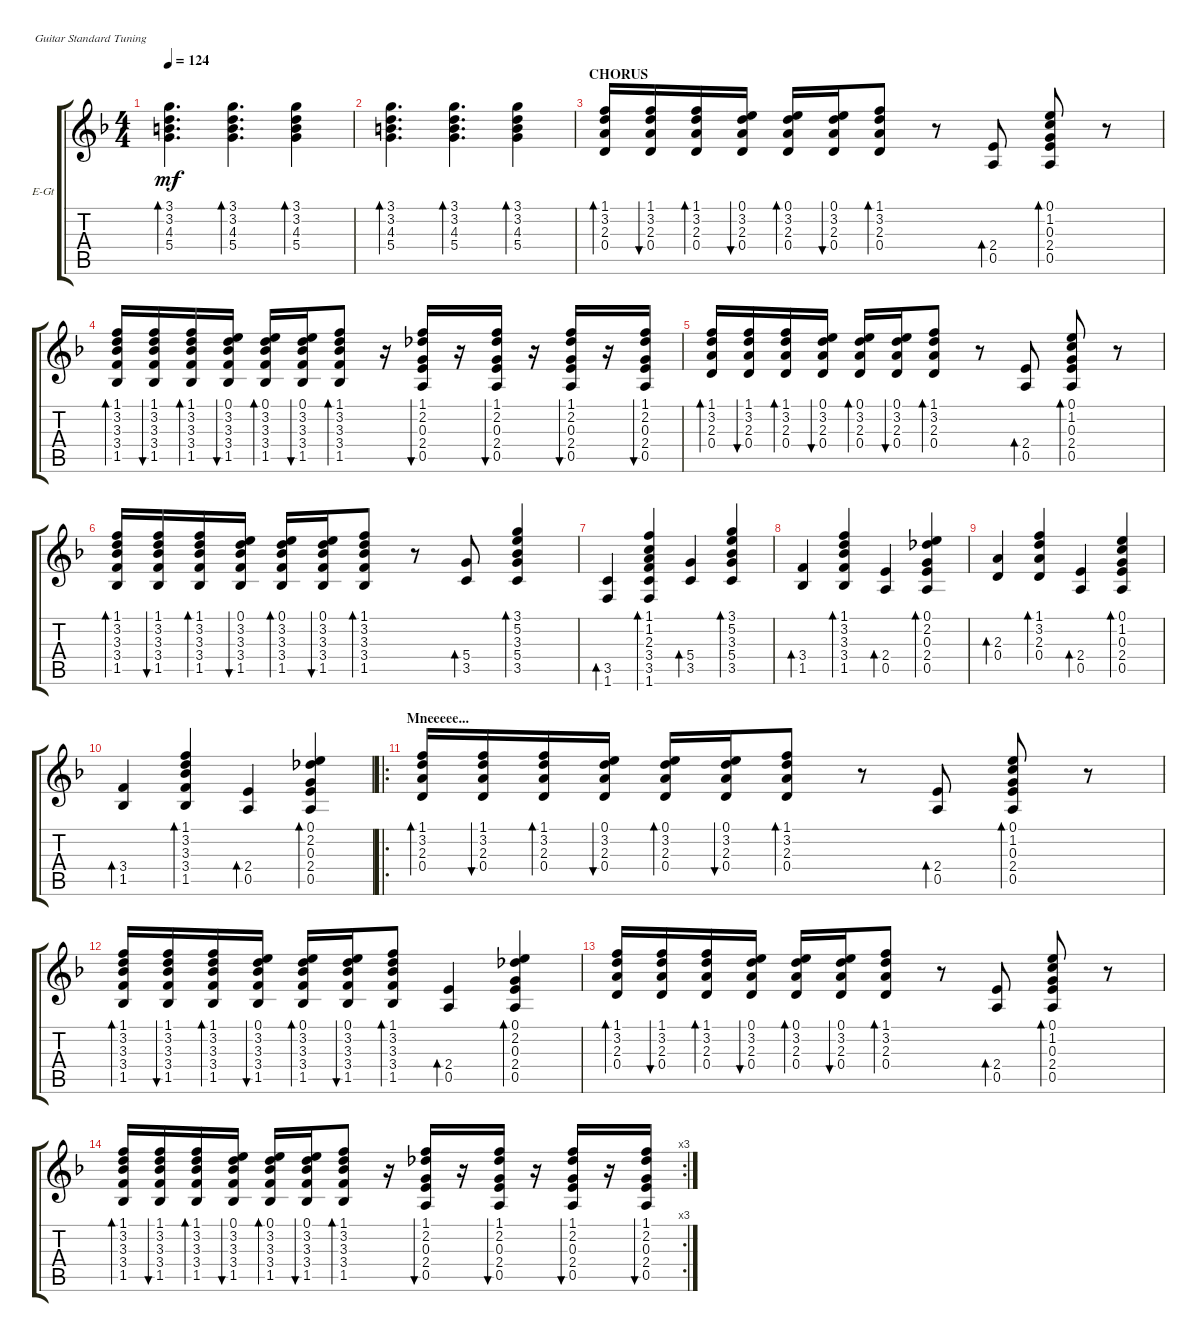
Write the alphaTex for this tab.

\defaultSystemsLayout 4
\bracketExtendMode groupsimilarinstruments
\firstSystemTrackNameOrientation horizontal
\otherSystemsTrackNameOrientation horizontal
\track ("Electric Guitar" "E-Gt") {instrument electricguitarclean}
\staff {score tabs}
\tuning (E4 B3 G3 D3 A2 E2)
\ts (4 4)
\tempo 124
\clef g2
\ks dminor
(5.4 4.3 3.2 3.1).4{d bd 30 dy mf} (5.4 4.3 3.2 3.1).4{d bd 30} (5.4 4.3 3.2 3.1).4{bd 30} |
(5.4 4.3 3.2 3.1).4{d bd 30} (5.4 4.3 3.2 3.1).4{d bd 30} (5.4 4.3 3.2 3.1).4{bd 30} |
\section ("" "CHORUS")
(0.4 2.3 3.2 1.1).16{bd 30} (0.4 2.3 3.2 1.1).16{bu 30} (0.4 2.3 3.2 1.1).16{bd 30} (0.4 2.3 3.2 0.1).16{bu 30} (0.4 2.3 3.2 0.1).16{bd 30} (0.4 2.3 3.2 0.1).16{bu 30} (0.4 2.3 3.2 1.1).8{bd 30} r.8 (0.5 2.4).8{bd 30} (0.5 2.4 0.3 1.2 0.1).8{bd 30} r.8 |
(3.4 3.3 3.2 1.1 1.5).16{bd 30} (3.4 3.3 3.2 1.1 1.5).16{bu 30} (3.4 3.3 3.2 1.1 1.5).16{bd 30} (3.4 3.3 3.2 0.1 1.5).16{bu 30} (3.4 3.3 3.2 0.1 1.5).16{bd 30} (3.4 3.3 3.2 0.1 1.5).16{bu 30} (3.4 3.3 3.2 1.1 1.5).8{bd 30} r.16 (0.5 2.4 0.3 2.2 1.1).16{bu 30} r.16 (0.5 2.4 0.3 2.2 1.1).16{bu 30} r.16 (0.5 2.4 0.3 2.2 1.1).16{bu 30} r.16 (0.5 2.4 0.3 2.2 1.1).16{bu 30} |
(0.4 2.3 3.2 1.1).16{bd 30} (0.4 2.3 3.2 1.1).16{bu 30} (0.4 2.3 3.2 1.1).16{bd 30} (0.4 2.3 3.2 0.1).16{bu 30} (0.4 2.3 3.2 0.1).16{bd 30} (0.4 2.3 3.2 0.1).16{bu 30} (0.4 2.3 3.2 1.1).8{bd 30} r.8 (0.5 2.4).8{bd 30} (0.5 2.4 0.3 1.2 0.1).8{bd 30} r.8 |
(3.4 3.3 3.2 1.1 1.5).16{bd 30} (3.4 3.3 3.2 1.1 1.5).16{bu 30} (3.4 3.3 3.2 1.1 1.5).16{bd 30} (3.4 3.3 3.2 0.1 1.5).16{bu 30} (3.4 3.3 3.2 0.1 1.5).16{bd 30} (3.4 3.3 3.2 0.1 1.5).16{bu 30} (3.4 3.3 3.2 1.1 1.5).8{bd 30} r.8 (3.5 5.4).8{bd 30} (3.5 5.4 3.3 5.2 3.1).4{bd 30} |
(1.6 3.5).4{bd 30} (1.6 3.5 3.4 2.3 1.2 1.1).4{bd 30} (3.5 5.4).4{bd 30} (3.5 5.4 3.3 5.2 3.1).4{bd 30} |
(1.5 3.4).4{bd 30} (3.4 3.3 3.2 1.1 1.5).4{bd 30} (0.5 2.4).4{bd 30} (0.5 2.4 0.3 2.2 0.1).4{bd 30} |
(0.4 2.3).4{bd 30} (0.4 2.3 3.2 1.1).4{bd 30} (0.5 2.4).4{bd 30} (0.5 2.4 0.3 1.2 0.1).4{bd 30} |
(1.5 3.4).4{bd 30} (3.4 3.3 3.2 1.1 1.5).4{bd 30} (0.5 2.4).4{bd 30} (0.5 2.4 0.3 2.2 0.1).4{bd 30} |
\ro
\section ("" "Mneeeee...")
\scale
0.575251 (0.4 2.3 3.2 1.1).16{bd 30} (0.4 2.3 3.2 1.1).16{bu 30} (0.4 2.3 3.2 1.1).16{bd 30} (0.4 2.3 3.2 0.1).16{bu 30} (0.4 2.3 3.2 0.1).16{bd 30} (0.4 2.3 3.2 0.1).16{bu 30} (0.4 2.3 3.2 1.1).8{bd 30} r.8 (0.5 2.4).8{bd 30} (0.5 2.4 0.3 1.2 0.1).8{bd 30} r.8 |
\scale
0.424749 (3.4 3.3 3.2 1.1 1.5).16{bd 30} (3.4 3.3 3.2 1.1 1.5).16{bu 30} (3.4 3.3 3.2 1.1 1.5).16{bd 30} (3.4 3.3 3.2 0.1 1.5).16{bu 30} (3.4 3.3 3.2 0.1 1.5).16{bd 30} (3.4 3.3 3.2 0.1 1.5).16{bu 30} (3.4 3.3 3.2 1.1 1.5).8{bd 30} (0.5 2.4).4{bd 30} (0.5 2.4 0.3 2.2 0.1).4{bd 30} |
(0.4 2.3 3.2 1.1).16{bd 30} (0.4 2.3 3.2 1.1).16{bu 30} (0.4 2.3 3.2 1.1).16{bd 30} (0.4 2.3 3.2 0.1).16{bu 30} (0.4 2.3 3.2 0.1).16{bd 30} (0.4 2.3 3.2 0.1).16{bu 30} (0.4 2.3 3.2 1.1).8{bd 30} r.8 (0.5 2.4).8{bd 30} (0.5 2.4 0.3 1.2 0.1).8{bd 30} r.8 |
\rc 3
(3.4 3.3 3.2 1.1 1.5).16{bd 30} (3.4 3.3 3.2 1.1 1.5).16{bu 30} (3.4 3.3 3.2 1.1 1.5).16{bd 30} (3.4 3.3 3.2 0.1 1.5).16{bu 30} (3.4 3.3 3.2 0.1 1.5).16{bd 30} (3.4 3.3 3.2 0.1 1.5).16{bu 30} (3.4 3.3 3.2 1.1 1.5).8{bd 30} r.16 (0.5 2.4 0.3 2.2 1.1).16{bu 30} r.16 (0.5 2.4 0.3 2.2 1.1).16{bu 30} r.16 (0.5 2.4 0.3 2.2 1.1).16{bu 30} r.16 (0.5 2.4 0.3 2.2 1.1).16{bu 30}
